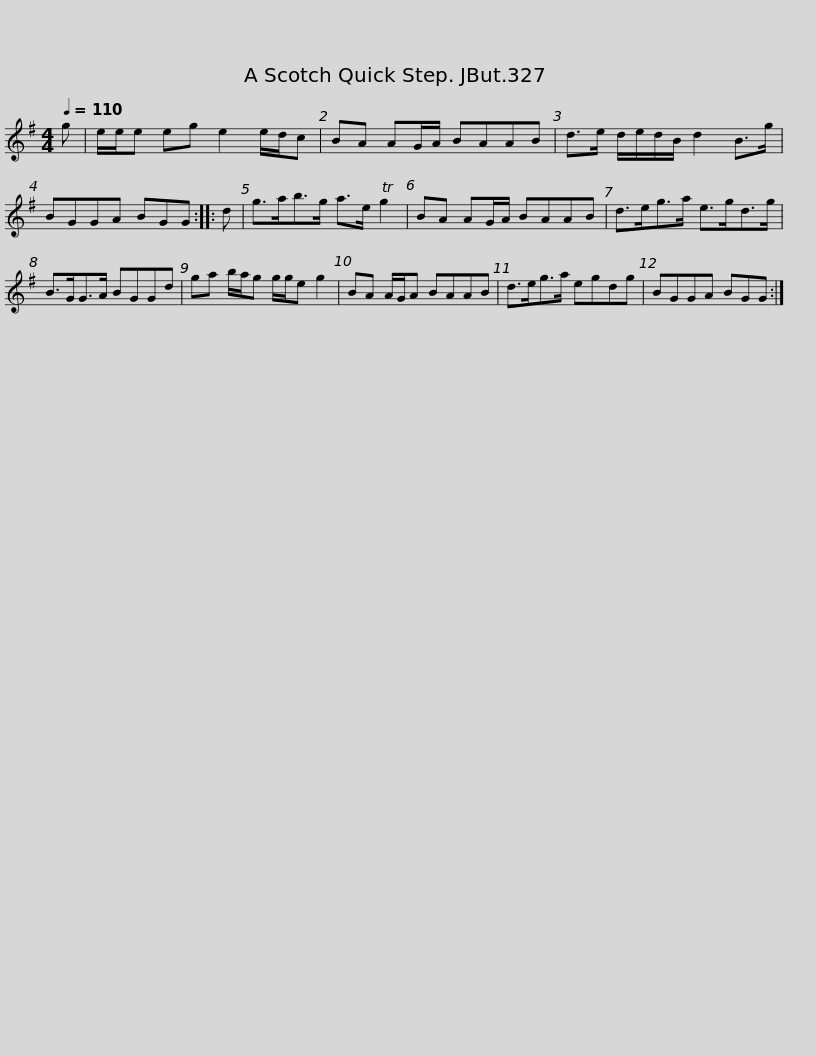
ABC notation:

X:1
L:1/8
Q:1/4=110
M:4/4
I:linebreak $
K:G
V:1 treble
V:1
 g | e/e/e eg e2 e/d/c | BA AG/A/ BAAB | d>e d/e/d/B/ d2 B>g | BGGA BGG :: %5
 d |$ g>ab>g a>e Tg2 | BA AG/A/ BAAB | d>eg>a e>gd>g | B>GG>A BGGd | %10
 ga b/a/g g/g/e g2 |$ BA A/G/A BAAB | d>eg>a egdg | BGGA BGG :| %14
